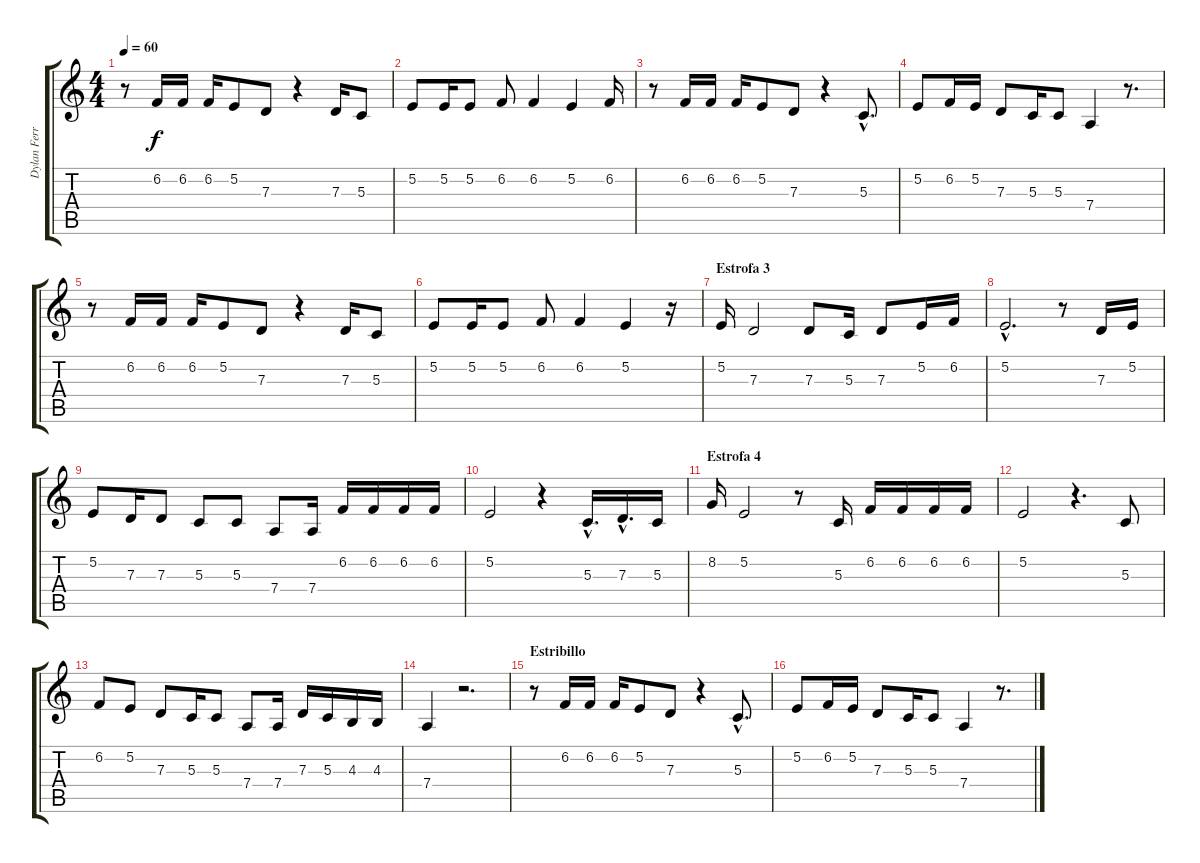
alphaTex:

\track ("Dylan Ferro" "Dylan Ferr") {instrument oboe}
\staff {score tabs}
\tuning (E4 B3 G3 D3 A2 E2) {hide}
\ts (4 4)
\tempo 60
\clef g2
\ks c
r.8{dy f} 6.2.16 6.2.16 6.2.16 5.2.8 7.3.8 r.4 7.3.16 5.3.8 |
5.2.8 5.2.16 5.2.8 6.2.8 6.2.4 5.2.4 6.2.16 |
r.8 6.2.16 6.2.16 6.2.16 5.2.8 7.3.8 r.4 5.3{hac}.8{d} |
5.2.8 6.2.16 5.2.16 7.3.8 5.3.16 5.3.8 7.4.4 r.8{d} |
r.8 6.2.16 6.2.16 6.2.16 5.2.8 7.3.8 r.4 7.3.16 5.3.8 |
5.2.8 5.2.16 5.2.8 6.2.8 6.2.4 5.2.4 r.16 |
\section ("" "Estrofa 3")
5.2.16 7.3.2 7.3.8 5.3.16 7.3.8 5.2.16 6.2.16 |
5.2{hac}.2{d} r.8 7.3.16 5.2.16 |
5.2.8 7.3.16 7.3.8 5.3.8 5.3.8 7.4.8 7.4.16 6.2.16 6.2.16 6.2.16 6.2.16 |
5.2.2 r.4 5.3{hac}.16{d} 7.3{hac}.16{d} 5.3.16 |
\section ("" "Estrofa 4")
8.2.16 5.2.2 r.8 5.3.16 6.2.16 6.2.16 6.2.16 6.2.16 |
5.2.2 r.4{d} 5.3.8 |
6.2.8 5.2.8 7.3.8 5.3.16 5.3.8 7.4.8 7.4.16 7.3.16 5.3.16 4.3.16 4.3.16 |
7.4.4 r.2{d} |
\section ("" "Estribillo")
r.8 6.2.16 6.2.16 6.2.16 5.2.8 7.3.8 r.4 5.3{hac}.8{d} |
5.2.8 6.2.16 5.2.16 7.3.8 5.3.16 5.3.8 7.4.4 r.8{d}
